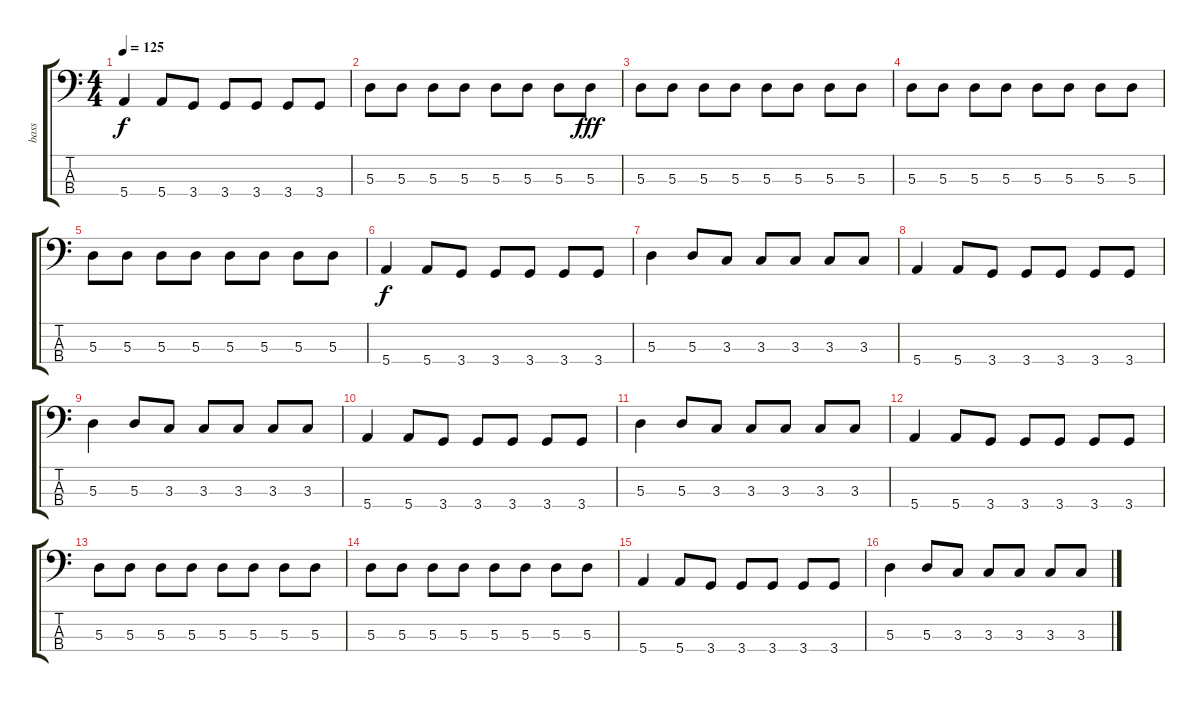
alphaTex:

\track ("bass" "bass") {instrument electricbassfinger}
\staff {score tabs}
\tuning (G2 D2 A1 E1) {hide}
\ts (4 4)
\tempo 125
\clef f4
\ks c
5.4.4{dy f} 5.4.8 3.4.8 3.4.8 3.4.8 3.4.8 3.4.8 |
5.3.8 5.3.8 5.3.8 5.3.8 5.3.8 5.3.8 5.3.8 5.3.8{dy fff} |
5.3.8 5.3.8 5.3.8 5.3.8 5.3.8 5.3.8 5.3.8 5.3.8 |
5.3.8 5.3.8 5.3.8 5.3.8 5.3.8 5.3.8 5.3.8 5.3.8 |
5.3.8 5.3.8 5.3.8 5.3.8 5.3.8 5.3.8 5.3.8 5.3.8 |
5.4.4{dy f} 5.4.8 3.4.8 3.4.8 3.4.8 3.4.8 3.4.8 |
5.3.4 5.3.8 3.3.8 3.3.8 3.3.8 3.3.8 3.3.8 |
5.4.4 5.4.8 3.4.8 3.4.8 3.4.8 3.4.8 3.4.8 |
5.3.4 5.3.8 3.3.8 3.3.8 3.3.8 3.3.8 3.3.8 |
5.4.4 5.4.8 3.4.8 3.4.8 3.4.8 3.4.8 3.4.8 |
5.3.4 5.3.8 3.3.8 3.3.8 3.3.8 3.3.8 3.3.8 |
5.4.4 5.4.8 3.4.8 3.4.8 3.4.8 3.4.8 3.4.8 |
5.3.8 5.3.8 5.3.8 5.3.8 5.3.8 5.3.8 5.3.8 5.3.8 |
5.3.8 5.3.8 5.3.8 5.3.8 5.3.8 5.3.8 5.3.8 5.3.8 |
5.4.4 5.4.8 3.4.8 3.4.8 3.4.8 3.4.8 3.4.8 |
5.3.4 5.3.8 3.3.8 3.3.8 3.3.8 3.3.8 3.3.8
